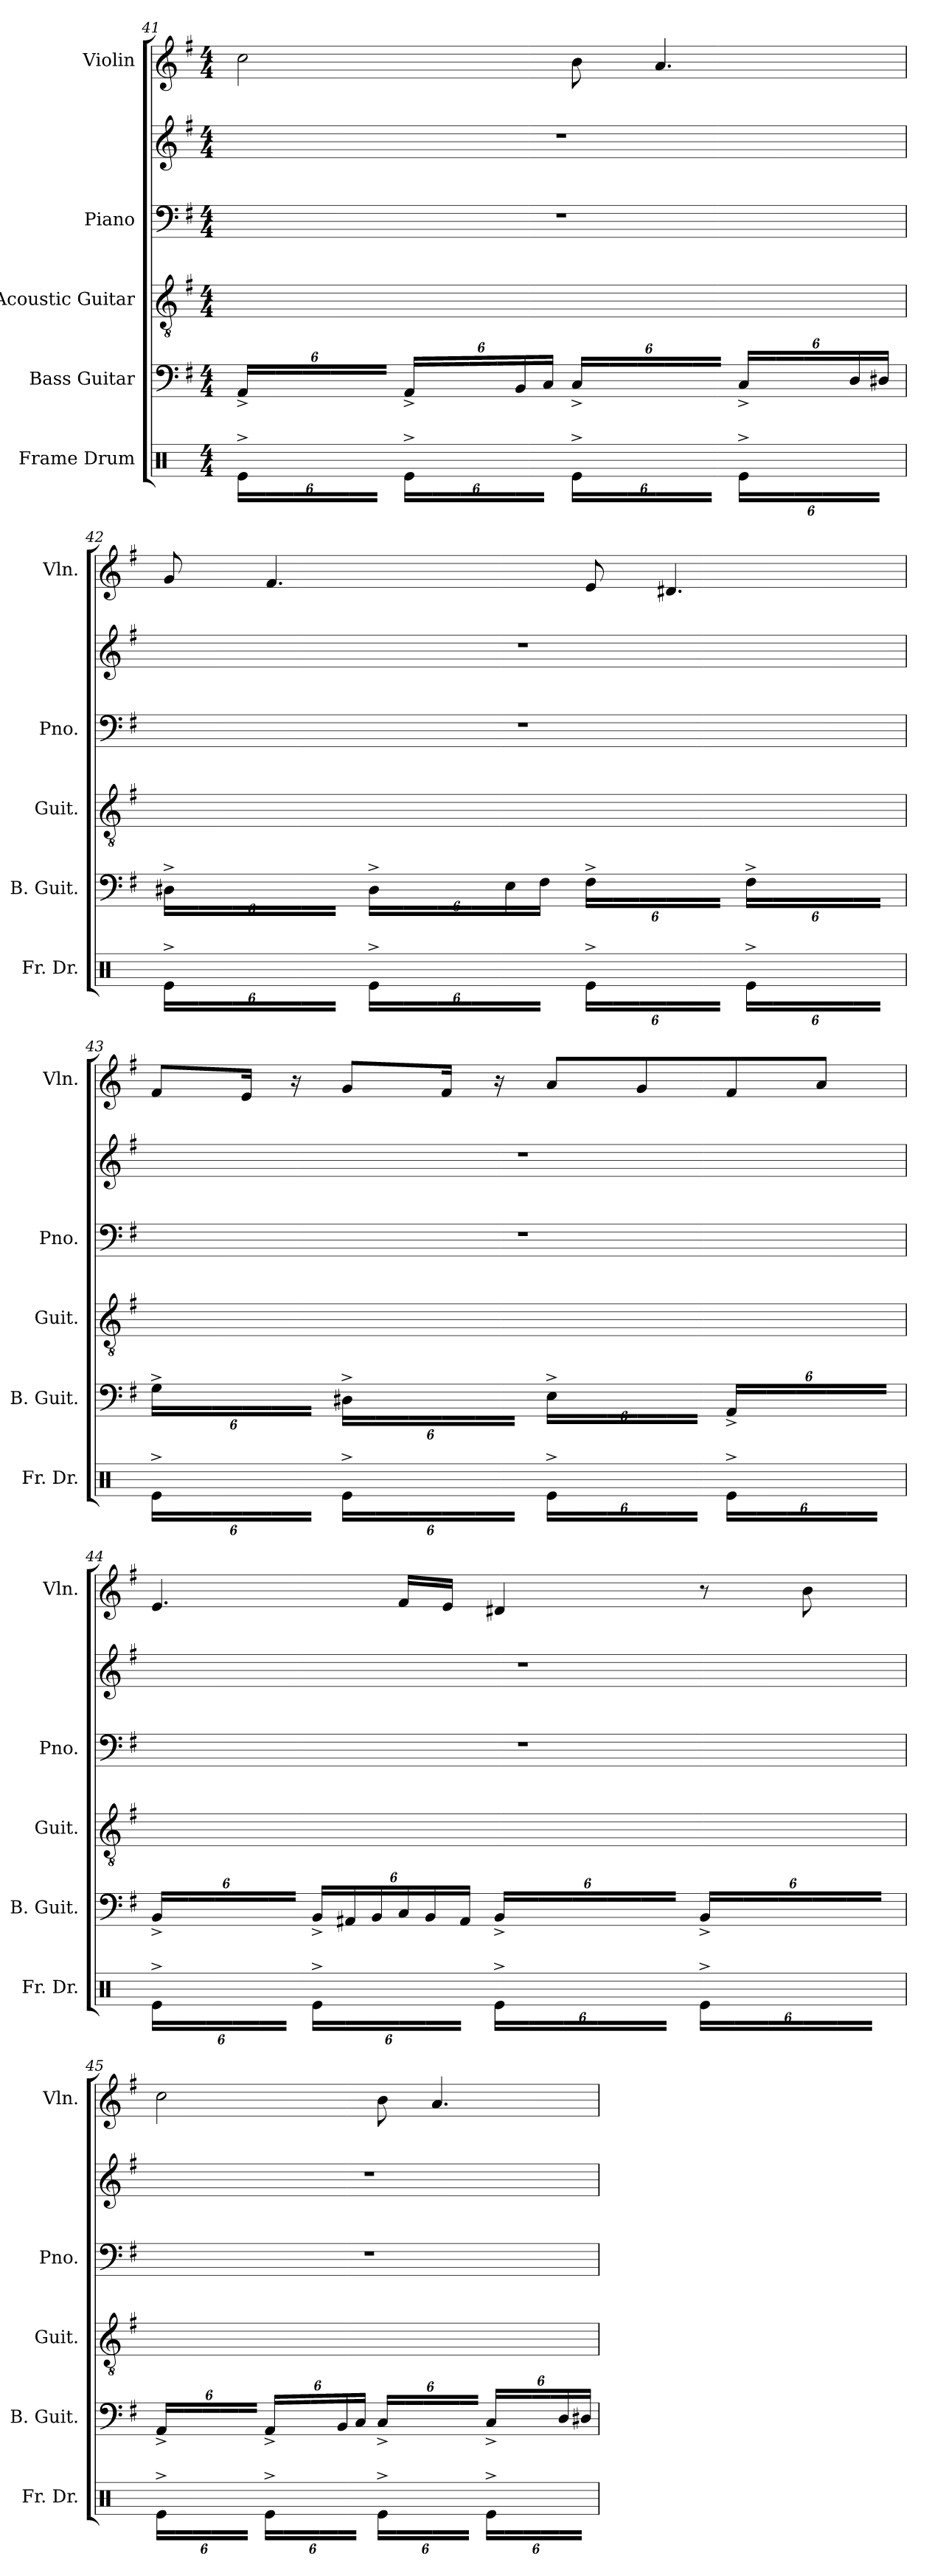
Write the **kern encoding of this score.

**kern	**kern	**kern	**kern	**kern	**kern
*part5	*part4	*part3	*part2	*part2	*part1
*staff6	*staff5	*staff4	*staff3	*staff2	*staff1
*I"Frame Drum	*I"Bass Guitar	*I"Acoustic Guitar	*I"Piano	*	*I"Violin
*I'Fr. Dr.	*I'B. Guit.	*I'Guit.	*I'Pno.	*	*I'Vln.
!!LO:LB:g=z
*clefX	*clefF4	*clefGv2	*clefF4	*clefG2	*clefG2
*	*ITrd7c12	*	*	*	*
*k[]	*k[f#]	*k[f#]	*k[f#]	*k[f#]	*k[f#]
*M4/4	*M4/4	*M4/4	*M4/4	*M4/4	*M4/4
*Xbrackettup	*Xbrackettup	*Xbrackettup	*	*	*
=41	=41	=41	=41	=41	=41
24Re^\LL	24AAA^/LL	24AA/yy^ 24D#X/yy^ 24A/yy^ 24c/yy^ 24f#/yy^LL	1r	1r	2cc\
24Re\yy	24AAA/yy	24AA/yy 24D#/yy 24A/yy 24c/yy 24f#/yy	.	.	.
24Re\yy	24AAA/yy	24AA/yy 24D#/yy 24A/yy 24c/yy 24f#/yy	.	.	.
24Re\yy	24AAA/yy	24AA/yy 24D#/yy 24A/yy 24c/yy 24f#/yy	.	.	.
24Re\yy	24AAA/yy	24AA/yy 24D#/yy 24A/yy 24c/yy 24f#/yy	.	.	.
24Re\JJyy	24AAA/JJyy	24AA/yy 24D#/yy 24A/yy 24c/yy 24f#/yyJJ	.	.	.
24Re^\LL	24AAA^/LL	24AA/yy^ 24D#/yy^ 24A/yy^ 24c/yy^ 24f#/yy^LL	.	.	.
24Re\yy	24AAA/yy	24AA/yy 24D#/yy 24A/yy 24c/yy 24f#/yy	.	.	.
24Re\yy	24AAA/yy	24AA/yy 24D#/yy 24A/yy 24c/yy 24f#/yy	.	.	.
24Re\yy	24AAA/yy	24AA/yy 24D#/yy 24A/yy 24c/yy 24f#/yy	.	.	.
24Re\yy	24BBB/	24AA/yy 24D#/yy 24A/yy 24c/yy 24f#/yy	.	.	.
24Re\JJyy	24CC/JJ	24AA/yy 24D#/yy 24A/yy 24c/yy 24f#/yyJJ	.	.	.
24Re^\LL	24CC^/LL	24C/yy^ 24F#/yy^ 24A/yy^ 24d#X/yy^ 24f#/yy^LL	.	.	8b\
24Re\yy	24CC/yy	24C/yy 24F#/yy 24A/yy 24d#/yy 24f#/yy	.	.	.
24Re\yy	24CC/yy	24C/yy 24F#/yy 24A/yy 24d#/yy 24f#/yy	.	.	.
24Re\yy	24CC/yy	24C/yy 24F#/yy 24A/yy 24d#/yy 24f#/yy	.	.	4.a/
24Re\yy	24CC/yy	24C/yy 24F#/yy 24A/yy 24d#/yy 24f#/yy	.	.	.
24Re\JJyy	24CC/JJyy	24C/yy 24F#/yy 24A/yy 24d#/yy 24f#/yyJJ	.	.	.
24Re^\LL	24CC^/LL	24C/yy^ 24F#/yy^ 24A/yy^ 24d#/yy^ 24f#/yy^LL	.	.	.
24Re\yy	24CC/yy	24C/yy 24F#/yy 24A/yy 24d#/yy 24f#/yy	.	.	.
24Re\yy	24CC/yy	24C/yy 24F#/yy 24A/yy 24d#/yy 24f#/yy	.	.	.
24Re\yy	24CC/yy	24C/yy 24F#/yy 24A/yy 24d#/yy 24f#/yy	.	.	.
24Re\yy	24DD/	24C/yy 24F#/yy 24A/yy 24d#/yy 24f#/yy	.	.	.
24Re\JJyy	24DD#X/JJ	24C/yy 24F#/yy 24A/yy 24d#/yy 24f#/yyJJ	.	.	.
!!LO:PB:g=z
=42	=42	=42	=42	=42	=42
24Re^\LL	24DD#X^\LL	24D#X/yy^ 24A/yy^ 24B/yy^ 24f#/yy^LL	1r	1r	8g/
24Re\yy	24DD#\yy	24D#/yy 24A/yy 24B/yy 24f#/yy	.	.	.
24Re\yy	24DD#\yy	24D#/yy 24A/yy 24B/yy 24f#/yy	.	.	.
24Re\yy	24DD#\yy	24D#/yy 24A/yy 24B/yy 24f#/yy	.	.	4.f#/
24Re\yy	24DD#\yy	24D#/yy 24A/yy 24B/yy 24f#/yy	.	.	.
24Re\JJyy	24DD#\JJyy	24D#/yy 24A/yy 24B/yy 24f#/yyJJ	.	.	.
24Re^\LL	24DD#^\LL	24D#/yy^ 24A/yy^ 24B/yy^ 24f#/yy^LL	.	.	.
24Re\yy	24DD#\yy	24D#/yy 24A/yy 24B/yy 24f#/yy	.	.	.
24Re\yy	24DD#\yy	24D#/yy 24A/yy 24B/yy 24f#/yy	.	.	.
24Re\yy	24DD#\yy	24D#/yy 24A/yy 24B/yy 24f#/yy	.	.	.
24Re\yy	24EE\	24D#/yy 24A/yy 24B/yy 24f#/yy	.	.	.
24Re\JJyy	24FF#\JJ	24D#/yy 24A/yy 24B/yy 24f#/yyJJ	.	.	.
24Re^\LL	24FF#^\LL	24F#/yy^ 24B/yy^ 24d#X/yy^ 24a/yy^LL	.	.	8e/
24Re\yy	24FF#\yy	24F#/yy 24B/yy 24d#/yy 24a/yy	.	.	.
24Re\yy	24FF#\yy	24F#/yy 24B/yy 24d#/yy 24a/yy	.	.	.
24Re\yy	24FF#\yy	24F#/yy 24B/yy 24d#/yy 24a/yy	.	.	4.d#X/
24Re\yy	24FF#\yy	24F#/yy 24B/yy 24d#/yy 24a/yy	.	.	.
24Re\JJyy	24FF#\JJyy	24F#/yy 24B/yy 24d#/yy 24a/yyJJ	.	.	.
24Re^\LL	24FF#^\LL	24F#/yy^ 24B/yy^ 24d#/yy^ 24a/yy^LL	.	.	.
24Re\yy	24FF#\yy	24F#/yy 24B/yy 24d#/yy 24a/yy	.	.	.
24Re\yy	24FF#\yy	24F#/yy 24B/yy 24d#/yy 24a/yy	.	.	.
24Re\yy	24FF#\yy	24F#/yy 24B/yy 24d#/yy 24a/yy	.	.	.
24Re\yy	24FF#\yy	24F#/yy 24B/yy 24d#/yy 24a/yy	.	.	.
24Re\JJyy	24FF#\JJyy	24F#/yy 24B/yy 24d#/yy 24a/yyJJ	.	.	.
!!LO:LB:g=z
=43	=43	=43	=43	=43	=43
24Re^\LL	24GG^\LL	24E/yy^ 24G/yy^ 24B/yy^ 24e/yy^LL	1r	1r	8f#/L
24Re\yy	24GG\yy	24E/yy 24G/yy 24B/yy 24e/yy	.	.	.
24Re\yy	24GG\yy	24E/yy 24G/yy 24B/yy 24e/yy	.	.	.
24Re\yy	24GG\yy	24E/yy 24G/yy 24B/yy 24e/yy	.	.	16e/Jk
24Re\yy	24GG\yy	24E/yy 24G/yy 24B/yy 24e/yy	.	.	.
.	.	.	.	.	16r
24Re\JJyy	24GG\JJyy	24E/yy 24G/yy 24B/yy 24e/yyJJ	.	.	.
24Re^\LL	24DD#X^\LL	24D#X/yy^ 24A/yy^ 24B/yy^ 24f#/yy^LL	.	.	8g/L
24Re\yy	24DD#\yy	24D#/yy 24A/yy 24B/yy 24f#/yy	.	.	.
24Re\yy	24DD#\yy	24D#/yy 24A/yy 24B/yy 24f#/yy	.	.	.
24Re\yy	24DD#\yy	24D#/yy 24A/yy 24B/yy 24f#/yy	.	.	16f#/Jk
24Re\yy	24DD#\yy	24D#/yy 24A/yy 24B/yy 24f#/yy	.	.	.
.	.	.	.	.	16r
24Re\JJyy	24DD#\JJyy	24D#/yy 24A/yy 24B/yy 24f#/yyJJ	.	.	.
24Re^\LL	24EE^\LL	24EE/yy^ 24BB/yy^ 24E/yy^ 24G/yy^ 24B/yy^ 24e/yy^LL	.	.	8a/L
24Re\yy	24EE\yy	24EE/yy 24BB/yy 24E/yy 24G/yy 24B/yy 24e/yy	.	.	.
24Re\yy	24EE\yy	24EE/yy 24BB/yy 24E/yy 24G/yy 24B/yy 24e/yy	.	.	.
24Re\yy	24EE\yy	24EE/yy 24BB/yy 24E/yy 24G/yy 24B/yy 24e/yy	.	.	8g/
24Re\yy	24EE\yy	24EE/yy 24BB/yy 24E/yy 24G/yy 24B/yy 24e/yy	.	.	.
24Re\JJyy	24EE\JJyy	24EE/yy 24BB/yy 24E/yy 24G/yy 24B/yy 24e/yyJJ	.	.	.
24Re^\LL	24AAA^/LL	24AA/yy^ 24E/yy^ 24A/yy^ 24c/yy^ 24f#/yy^LL	.	.	8f#/
24Re\yy	24AAA/yy	24AA/yy 24E/yy 24A/yy 24c/yy 24f#/yy	.	.	.
24Re\yy	24AAA/yy	24AA/yy 24E/yy 24A/yy 24c/yy 24f#/yy	.	.	.
24Re\yy	24AAA/yy	24AA/yy 24E/yy 24A/yy 24c/yy 24f#/yy	.	.	8a/J
24Re\yy	24AAA/yy	24AA/yy 24E/yy 24A/yy 24c/yy 24f#/yy	.	.	.
24Re\JJyy	24AAA/JJyy	24AA/yy 24E/yy 24A/yy 24c/yy 24f#/yyJJ	.	.	.
!!LO:LB:g=z
=44	=44	=44	=44	=44	=44
24Re^\LL	24BBB^/LL	24EE/yy^ 24BB/yy^ 24E/yy^ 24G/yy^ 24B/yy^ 24e/yy^LL	1r	1r	4.e/
24Re\yy	24BBB/yy	24EE/yy 24BB/yy 24E/yy 24G/yy 24B/yy 24e/yy	.	.	.
24Re\yy	24BBB/yy	24EE/yy 24BB/yy 24E/yy 24G/yy 24B/yy 24e/yy	.	.	.
24Re\yy	24BBB/yy	24EE/yy 24BB/yy 24E/yy 24G/yy 24B/yy 24e/yy	.	.	.
24Re\yy	24BBB/yy	24EE/yy 24BB/yy 24E/yy 24G/yy 24B/yy 24e/yy	.	.	.
24Re\JJyy	24BBB/JJyy	24EE/yy 24BB/yy 24E/yy 24G/yy 24B/yy 24e/yyJJ	.	.	.
24Re^\LL	24BBB^/LL	24EE/yy^ 24BB/yy^ 24E/yy^ 24G/yy^ 24B/yy^ 24e/yy^LL	.	.	.
24Re\yy	24AAA#X/	24EE/yy 24BB/yy 24E/yy 24G/yy 24B/yy 24e/yy	.	.	.
24Re\yy	24BBB/	24EE/yy 24BB/yy 24E/yy 24G/yy 24B/yy 24e/yy	.	.	.
24Re\yy	24CC/	24EE/yy 24BB/yy 24E/yy 24G/yy 24B/yy 24e/yy	.	.	16f#/LL
24Re\yy	24BBB/	24EE/yy 24BB/yy 24E/yy 24G/yy 24B/yy 24e/yy	.	.	.
.	.	.	.	.	16e/JJ
24Re\JJyy	24AAA#/JJ	24EE/yy 24BB/yy 24E/yy 24G/yy 24B/yy 24e/yyJJ	.	.	.
24Re^\LL	24BBB^/LL	24BB/yy^ 24D#X/yy^ 24A/yy^ 24B/yy^ 24f#/yy^LL	.	.	4d#X/
24Re\yy	24BBB/yy	24BB/yy 24D#/yy 24A/yy 24B/yy 24f#/yy	.	.	.
24Re\yy	24BBB/yy	24BB/yy 24D#/yy 24A/yy 24B/yy 24f#/yy	.	.	.
24Re\yy	24BBB/yy	24BB/yy 24D#/yy 24A/yy 24B/yy 24f#/yy	.	.	.
24Re\yy	24BBB/yy	24BB/yy 24D#/yy 24A/yy 24B/yy 24f#/yy	.	.	.
24Re\JJyy	24BBB/JJyy	24BB/yy 24D#/yy 24A/yy 24B/yy 24f#/yyJJ	.	.	.
24Re^\LL	24BBB^/LL	24BB/yy^ 24D#/yy^ 24A/yy^ 24B/yy^ 24f#/yy^LL	.	.	8r
24Re\yy	24BBB/yy	24BB/yy 24D#/yy 24A/yy 24B/yy 24f#/yy	.	.	.
24Re\yy	24BBB/yy	24BB/yy 24D#/yy 24A/yy 24B/yy 24f#/yy	.	.	.
24Re\yy	24BBB/yy	24BB/yy 24D#/yy 24A/yy 24B/yy 24f#/yy	.	.	8b\
24Re\yy	24BBB/yy	24BB/yy 24D#/yy 24A/yy 24B/yy 24f#/yy	.	.	.
24Re\JJyy	24BBB/JJyy	24BB/yy 24D#/yy 24A/yy 24B/yy 24f#/yyJJ	.	.	.
!!LO:PB:g=z
=45	=45	=45	=45	=45	=45
24Re^\LL	24AAA^/LL	24AA/yy^ 24D#X/yy^ 24A/yy^ 24c/yy^ 24f#/yy^LL	1r	1r	2cc\
24Re\yy	24AAA/yy	24AA/yy 24D#/yy 24A/yy 24c/yy 24f#/yy	.	.	.
24Re\yy	24AAA/yy	24AA/yy 24D#/yy 24A/yy 24c/yy 24f#/yy	.	.	.
24Re\yy	24AAA/yy	24AA/yy 24D#/yy 24A/yy 24c/yy 24f#/yy	.	.	.
24Re\yy	24AAA/yy	24AA/yy 24D#/yy 24A/yy 24c/yy 24f#/yy	.	.	.
24Re\JJyy	24AAA/JJyy	24AA/yy 24D#/yy 24A/yy 24c/yy 24f#/yyJJ	.	.	.
24Re^\LL	24AAA^/LL	24AA/yy^ 24D#/yy^ 24A/yy^ 24c/yy^ 24f#/yy^LL	.	.	.
24Re\yy	24AAA/yy	24AA/yy 24D#/yy 24A/yy 24c/yy 24f#/yy	.	.	.
24Re\yy	24AAA/yy	24AA/yy 24D#/yy 24A/yy 24c/yy 24f#/yy	.	.	.
24Re\yy	24AAA/yy	24AA/yy 24D#/yy 24A/yy 24c/yy 24f#/yy	.	.	.
24Re\yy	24BBB/	24AA/yy 24D#/yy 24A/yy 24c/yy 24f#/yy	.	.	.
24Re\JJyy	24CC/JJ	24AA/yy 24D#/yy 24A/yy 24c/yy 24f#/yyJJ	.	.	.
24Re^\LL	24CC^/LL	24C/yy^ 24F#/yy^ 24A/yy^ 24d#X/yy^ 24f#/yy^LL	.	.	8b\
24Re\yy	24CC/yy	24C/yy 24F#/yy 24A/yy 24d#/yy 24f#/yy	.	.	.
24Re\yy	24CC/yy	24C/yy 24F#/yy 24A/yy 24d#/yy 24f#/yy	.	.	.
24Re\yy	24CC/yy	24C/yy 24F#/yy 24A/yy 24d#/yy 24f#/yy	.	.	4.a/
24Re\yy	24CC/yy	24C/yy 24F#/yy 24A/yy 24d#/yy 24f#/yy	.	.	.
24Re\JJyy	24CC/JJyy	24C/yy 24F#/yy 24A/yy 24d#/yy 24f#/yyJJ	.	.	.
24Re^\LL	24CC^/LL	24C/yy^ 24F#/yy^ 24A/yy^ 24d#/yy^ 24f#/yy^LL	.	.	.
24Re\yy	24CC/yy	24C/yy 24F#/yy 24A/yy 24d#/yy 24f#/yy	.	.	.
24Re\yy	24CC/yy	24C/yy 24F#/yy 24A/yy 24d#/yy 24f#/yy	.	.	.
24Re\yy	24CC/yy	24C/yy 24F#/yy 24A/yy 24d#/yy 24f#/yy	.	.	.
24Re\yy	24DD/	24C/yy 24F#/yy 24A/yy 24d#/yy 24f#/yy	.	.	.
24Re\JJyy	24DD#X/JJ	24C/yy 24F#/yy 24A/yy 24d#/yy 24f#/yyJJ	.	.	.
=	=	=	=	=	=
*-	*-	*-	*-	*-	*-
